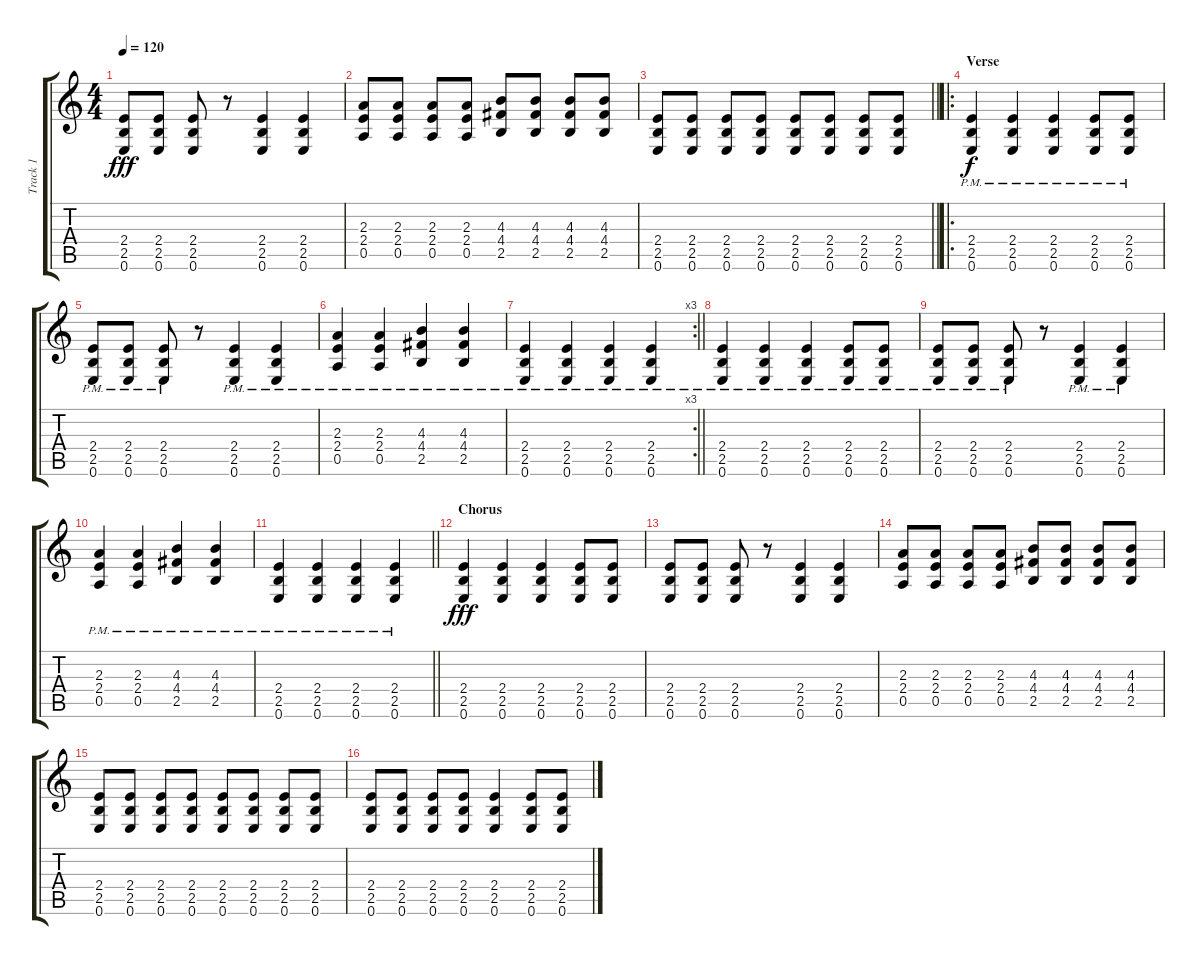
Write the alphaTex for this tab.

\track ("Track 1" "Track 1") {instrument electricguitarclean}
\staff {score tabs}
\tuning (E4 B3 G3 D3 A2 E2) {hide}
\ts (4 4)
\tempo 120
\clef g2
\ks c
(2.4 2.5 0.6).8{dy fff} (2.4 2.5 0.6).8 (2.4 2.5 0.6).8 r.8 (2.4 2.5 0.6).4 (2.4 2.5 0.6).4 |
(2.3 2.4 0.5).8 (2.3 2.4 0.5).8 (2.3 2.4 0.5).8 (2.3 2.4 0.5).8 (4.3 4.4 2.5).8 (4.3 4.4 2.5).8 (4.3 4.4 2.5).8 (4.3 4.4 2.5).8 |
\barLineRight lightlight
(2.4 2.5 0.6).8 (2.4 2.5 0.6).8 (2.4 2.5 0.6).8 (2.4 2.5 0.6).8 (2.4 2.5 0.6).8 (2.4 2.5 0.6).8 (2.4 2.5 0.6).8 (2.4 2.5 0.6).8 |
\ro
\section ("" "Verse")
(2.4{pm} 2.5{pm} 0.6{pm}).4{dy f} (2.4{pm} 2.5{pm} 0.6{pm}).4 (2.4{pm} 2.5{pm} 0.6{pm}).4 (2.4{pm} 2.5{pm} 0.6{pm}).8 (2.4{pm} 2.5{pm} 0.6{pm}).8 |
(2.4{pm} 2.5{pm} 0.6{pm}).8 (2.4{pm} 2.5{pm} 0.6{pm}).8 (2.4{pm} 2.5{pm} 0.6{pm}).8 r.8 (2.4{pm} 2.5{pm} 0.6{pm}).4 (2.4{pm} 2.5{pm} 0.6{pm}).4 |
(2.3{pm} 2.4{pm} 0.5{pm}).4 (2.3{pm} 2.4{pm} 0.5{pm}).4 (4.3{pm} 4.4{pm} 2.5{pm}).4 (4.3{pm} 4.4{pm} 2.5{pm}).4 |
\rc 3
\barLineRight lightlight
(2.4{pm} 2.5{pm} 0.6{pm}).4 (2.4{pm} 2.5{pm} 0.6{pm}).4 (2.4{pm} 2.5{pm} 0.6{pm}).4 (2.4{pm} 2.5{pm} 0.6{pm}).4 |
(2.4{pm} 2.5{pm} 0.6{pm}).4 (2.4{pm} 2.5{pm} 0.6{pm}).4 (2.4{pm} 2.5{pm} 0.6{pm}).4 (2.4{pm} 2.5{pm} 0.6{pm}).8 (2.4{pm} 2.5{pm} 0.6{pm}).8 |
(2.4{pm} 2.5{pm} 0.6{pm}).8 (2.4{pm} 2.5{pm} 0.6{pm}).8 (2.4{pm} 2.5{pm} 0.6{pm}).8 r.8 (2.4{pm} 2.5{pm} 0.6{pm}).4 (2.4{pm} 2.5{pm} 0.6{pm}).4 |
(2.3{pm} 2.4{pm} 0.5{pm}).4 (2.3{pm} 2.4{pm} 0.5{pm}).4 (4.3{pm} 4.4{pm} 2.5{pm}).4 (4.3{pm} 4.4{pm} 2.5{pm}).4 |
\barLineRight lightlight
(2.4{pm} 2.5{pm} 0.6{pm}).4 (2.4{pm} 2.5{pm} 0.6{pm}).4 (2.4{pm} 2.5{pm} 0.6{pm}).4 (2.4{pm} 2.5{pm} 0.6{pm}).4 |
\section ("" "Chorus")
(2.4 2.5 0.6).4{dy fff} (2.4 2.5 0.6).4 (2.4 2.5 0.6).4 (2.4 2.5 0.6).8 (2.4 2.5 0.6).8 |
(2.4 2.5 0.6).8 (2.4 2.5 0.6).8 (2.4 2.5 0.6).8 r.8 (2.4 2.5 0.6).4 (2.4 2.5 0.6).4 |
(2.3 2.4 0.5).8 (2.3 2.4 0.5).8 (2.3 2.4 0.5).8 (2.3 2.4 0.5).8 (4.3 4.4 2.5).8 (4.3 4.4 2.5).8 (4.3 4.4 2.5).8 (4.3 4.4 2.5).8 |
(2.4 2.5 0.6).8 (2.4 2.5 0.6).8 (2.4 2.5 0.6).8 (2.4 2.5 0.6).8 (2.4 2.5 0.6).8 (2.4 2.5 0.6).8 (2.4 2.5 0.6).8 (2.4 2.5 0.6).8 |
(2.4 2.5 0.6).8 (2.4 2.5 0.6).8 (2.4 2.5 0.6).8 (2.4 2.5 0.6).8 (2.4 2.5 0.6).4 (2.4 2.5 0.6).8 (2.4 2.5 0.6).8
